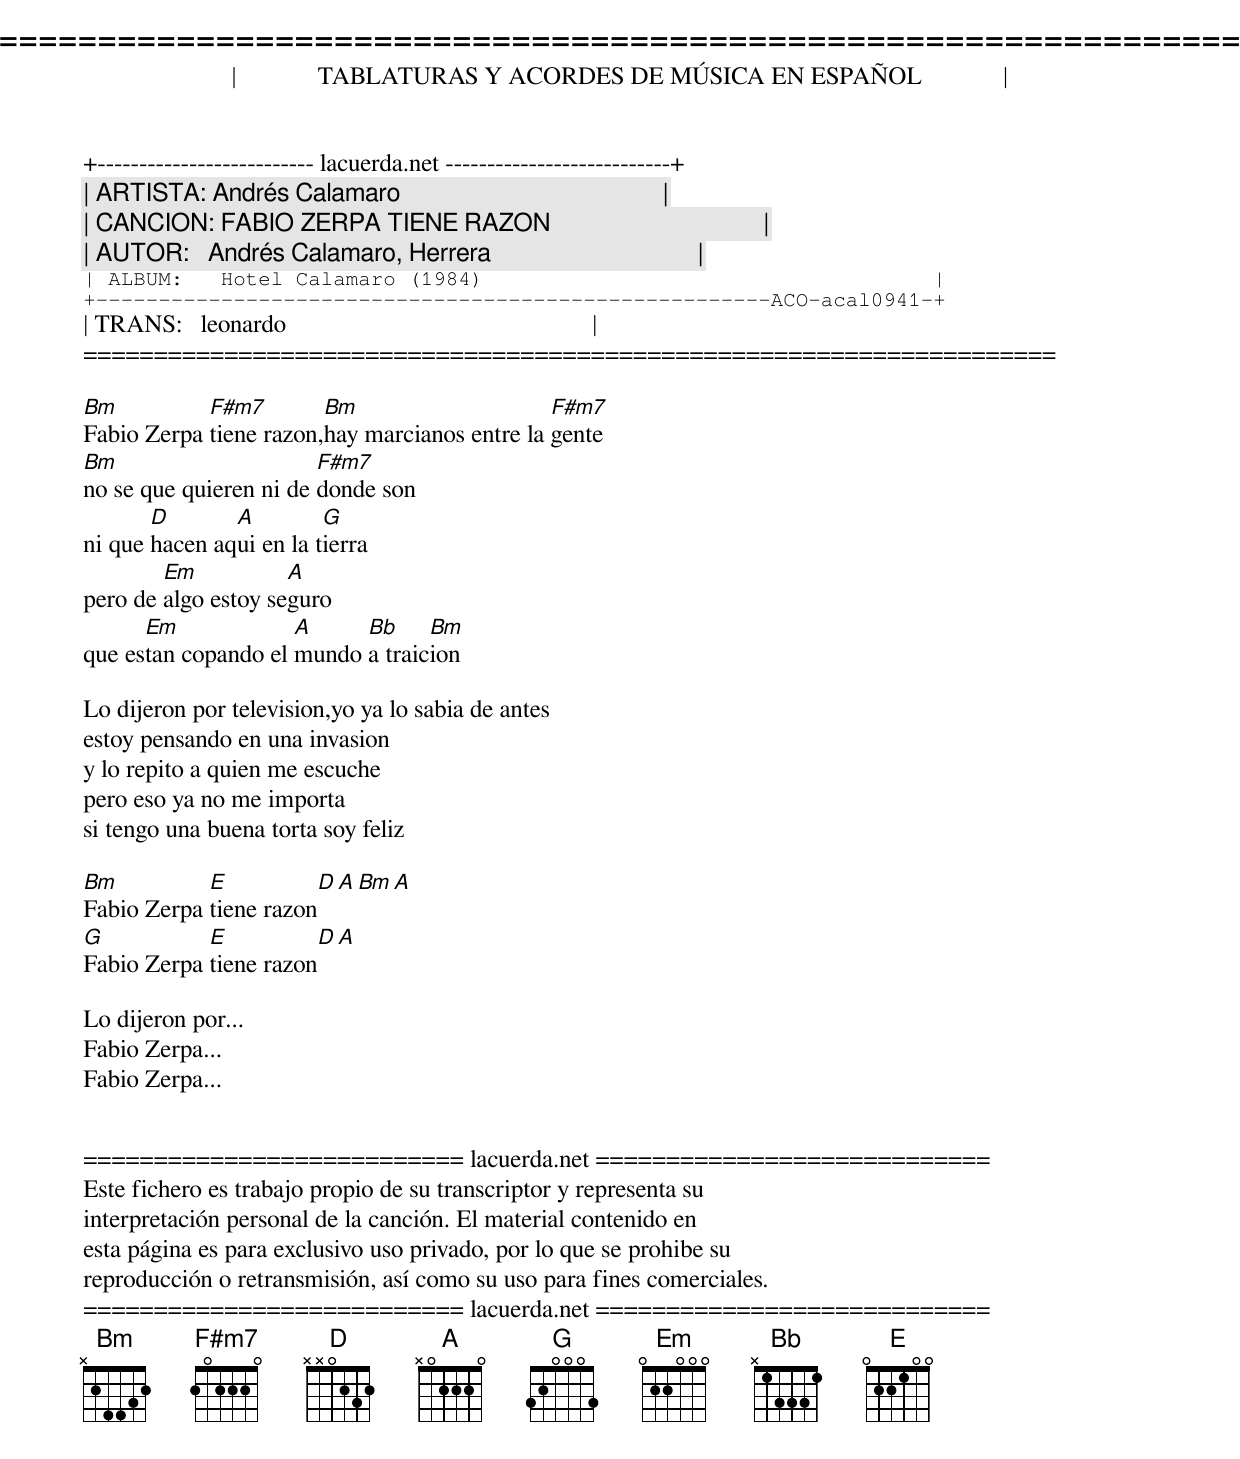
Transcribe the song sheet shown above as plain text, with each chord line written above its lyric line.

=====================================================================
|             TABLATURAS Y ACORDES DE MÚSICA EN ESPAÑOL             |
+-------------------------- lacuerda.net ---------------------------+
| ARTISTA: Andrés Calamaro                                          |
| CANCION: FABIO ZERPA TIENE RAZON                                  |
| AUTOR:   Andrés Calamaro, Herrera                                 |
| ALBUM:   Hotel Calamaro (1984)                                    |
+------------------------------------------------------ACO-acal0941-+
| TRANS:   leonardo                                                 |
=====================================================================

Bm          F#m7        Bm                     F#m7
Fabio Zerpa tiene razon,hay marcianos entre la gente
Bm                      F#m7
no se que quieren ni de donde son
       D       A         G
ni que hacen aqui en la tierra
        Em           A
pero de algo estoy seguro
      Em             A     Bb     Bm
que estan copando el mundo a traicion

Lo dijeron por television,yo ya lo sabia de antes
estoy pensando en una invasion
y lo repito a quien me escuche
pero eso ya no me importa
si tengo una buena torta soy feliz

Bm          E             D  A  Bm  A
Fabio Zerpa tiene razon
G           E             D  A
Fabio Zerpa tiene razon

Lo dijeron por...
Fabio Zerpa...
Fabio Zerpa...


=========================== lacuerda.net ============================
Este fichero es trabajo propio de su transcriptor y representa su
interpretación personal de la canción. El material contenido en
esta página es para exclusivo uso privado, por lo que se prohibe su
reproducción o retransmisión, así como su uso para fines comerciales.
=========================== lacuerda.net ============================
